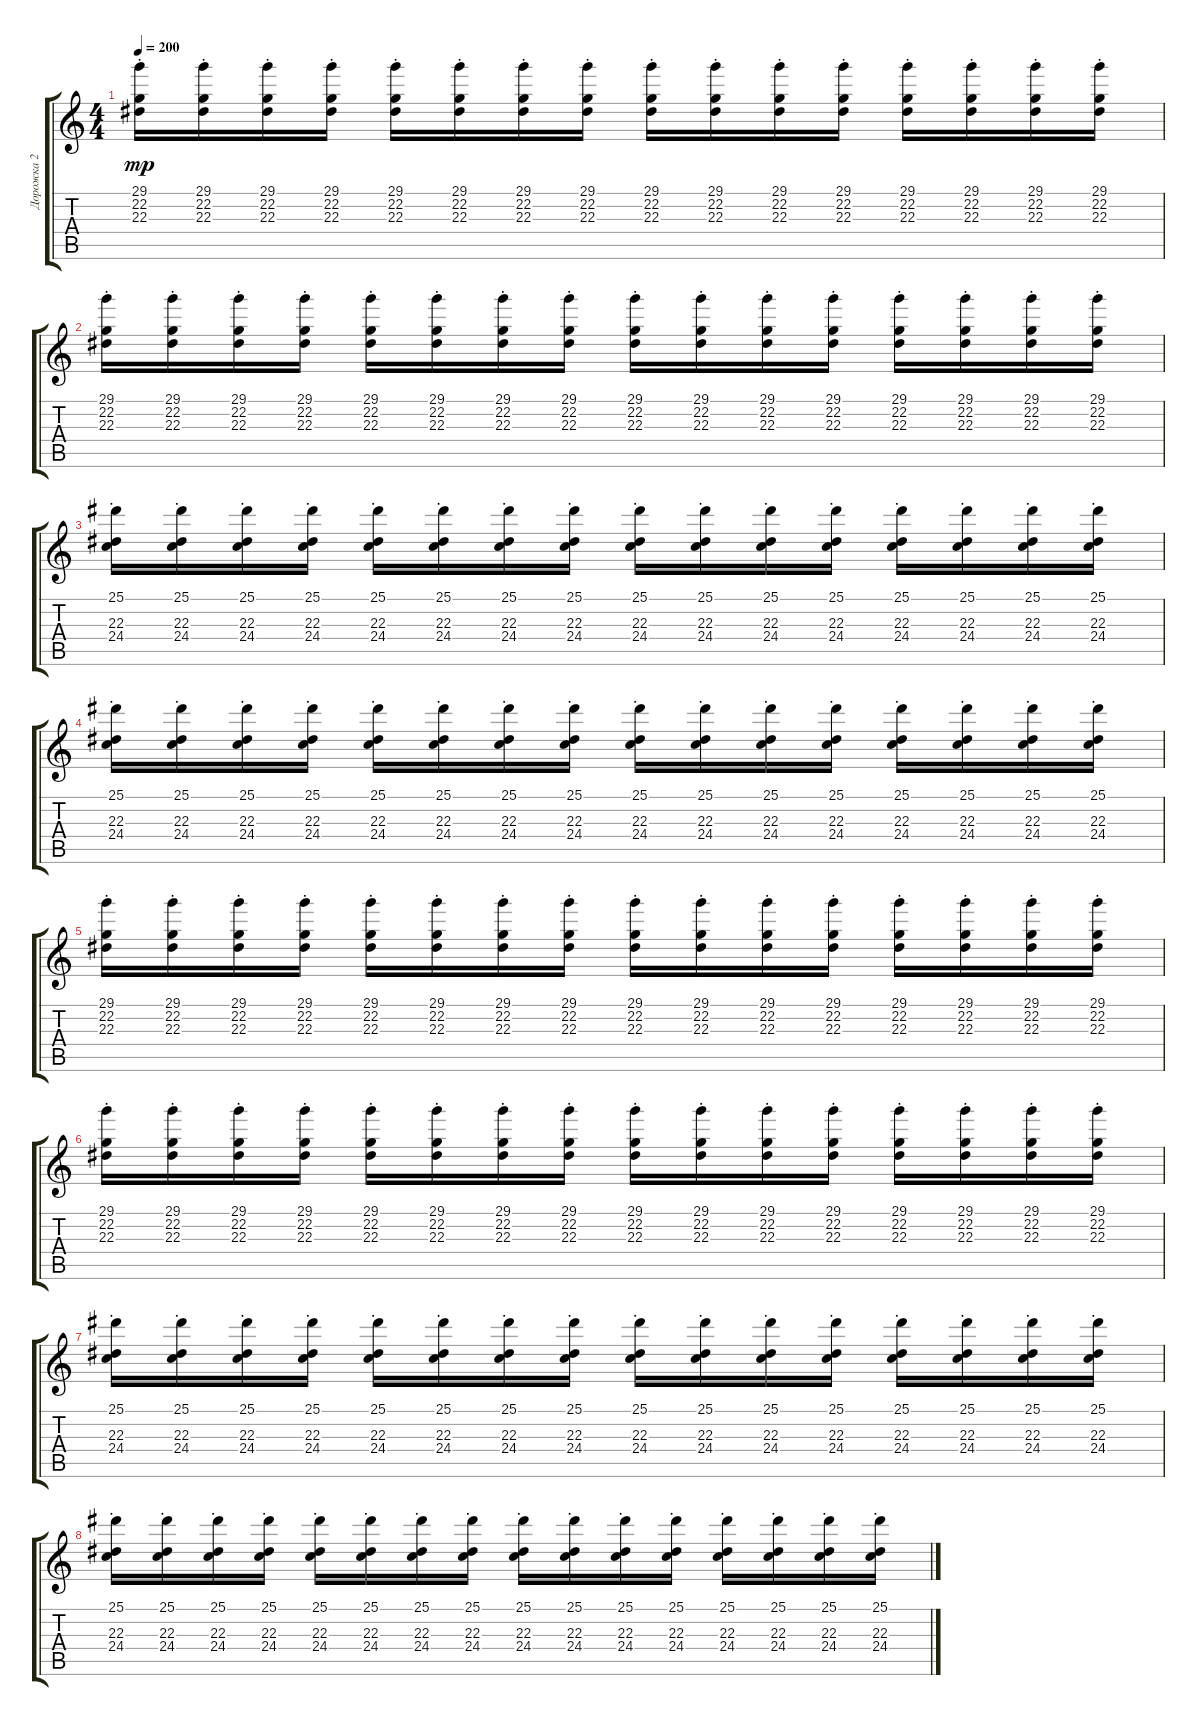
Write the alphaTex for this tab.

\track ("Дорожка 2" "Дорожка 2") {instrument pad8sweep}
\staff {score tabs}
\tuning (D4 A3 F3 C3 G2 C2) {hide}
\ts (4 4)
\tempo 200
\clef g2
\ks c
(29.1 22.2{st} 22.3{st}).16{dy mp} (29.1 22.2{st} 22.3{st}).16 (29.1 22.2{st} 22.3{st}).16 (29.1 22.2{st} 22.3{st}).16 (29.1 22.2{st} 22.3{st}).16 (29.1 22.2{st} 22.3{st}).16 (29.1 22.2{st} 22.3{st}).16 (29.1 22.2{st} 22.3{st}).16 (29.1 22.2{st} 22.3{st}).16 (29.1 22.2{st} 22.3{st}).16 (29.1 22.2{st} 22.3{st}).16 (29.1 22.2{st} 22.3{st}).16 (29.1 22.2{st} 22.3{st}).16 (29.1 22.2{st} 22.3{st}).16 (29.1 22.2{st} 22.3{st}).16 (29.1 22.2{st} 22.3{st}).16 |
(29.1 22.2{st} 22.3{st}).16 (29.1 22.2{st} 22.3{st}).16 (29.1 22.2{st} 22.3{st}).16 (29.1 22.2{st} 22.3{st}).16 (29.1 22.2{st} 22.3{st}).16 (29.1 22.2{st} 22.3{st}).16 (29.1 22.2{st} 22.3{st}).16 (29.1 22.2{st} 22.3{st}).16 (29.1 22.2{st} 22.3{st}).16 (29.1 22.2{st} 22.3{st}).16 (29.1 22.2{st} 22.3{st}).16 (29.1 22.2{st} 22.3{st}).16 (29.1 22.2{st} 22.3{st}).16 (29.1 22.2{st} 22.3{st}).16 (29.1 22.2{st} 22.3{st}).16 (29.1 22.2{st} 22.3{st}).16 |
(25.1 22.3{st} 24.4{st}).16 (25.1 22.3{st} 24.4{st}).16 (25.1 22.3{st} 24.4{st}).16 (25.1 22.3{st} 24.4{st}).16 (25.1 22.3{st} 24.4{st}).16 (25.1 22.3{st} 24.4{st}).16 (25.1 22.3{st} 24.4{st}).16 (25.1 22.3{st} 24.4{st}).16 (25.1 22.3{st} 24.4{st}).16 (25.1 22.3{st} 24.4{st}).16 (25.1 22.3{st} 24.4{st}).16 (25.1 22.3{st} 24.4{st}).16 (25.1 22.3{st} 24.4{st}).16 (25.1 22.3{st} 24.4{st}).16 (25.1 22.3{st} 24.4{st}).16 (25.1 22.3{st} 24.4{st}).16 |
(25.1 22.3{st} 24.4{st}).16 (25.1 22.3{st} 24.4{st}).16 (25.1 22.3{st} 24.4{st}).16 (25.1 22.3{st} 24.4{st}).16 (25.1 22.3{st} 24.4{st}).16 (25.1 22.3{st} 24.4{st}).16 (25.1 22.3{st} 24.4{st}).16 (25.1 22.3{st} 24.4{st}).16 (25.1 22.3{st} 24.4{st}).16 (25.1 22.3{st} 24.4{st}).16 (25.1 22.3{st} 24.4{st}).16 (25.1 22.3{st} 24.4{st}).16 (25.1 22.3{st} 24.4{st}).16 (25.1 22.3{st} 24.4{st}).16 (25.1 22.3{st} 24.4{st}).16 (25.1 22.3{st} 24.4{st}).16 |
(29.1 22.2{st} 22.3{st}).16 (29.1 22.2{st} 22.3{st}).16 (29.1 22.2{st} 22.3{st}).16 (29.1 22.2{st} 22.3{st}).16 (29.1 22.2{st} 22.3{st}).16 (29.1 22.2{st} 22.3{st}).16 (29.1 22.2{st} 22.3{st}).16 (29.1 22.2{st} 22.3{st}).16 (29.1 22.2{st} 22.3{st}).16 (29.1 22.2{st} 22.3{st}).16 (29.1 22.2{st} 22.3{st}).16 (29.1 22.2{st} 22.3{st}).16 (29.1 22.2{st} 22.3{st}).16 (29.1 22.2{st} 22.3{st}).16 (29.1 22.2{st} 22.3{st}).16 (29.1 22.2{st} 22.3{st}).16 |
(29.1 22.2{st} 22.3{st}).16 (29.1 22.2{st} 22.3{st}).16 (29.1 22.2{st} 22.3{st}).16 (29.1 22.2{st} 22.3{st}).16 (29.1 22.2{st} 22.3{st}).16 (29.1 22.2{st} 22.3{st}).16 (29.1 22.2{st} 22.3{st}).16 (29.1 22.2{st} 22.3{st}).16 (29.1 22.2{st} 22.3{st}).16 (29.1 22.2{st} 22.3{st}).16 (29.1 22.2{st} 22.3{st}).16 (29.1 22.2{st} 22.3{st}).16 (29.1 22.2{st} 22.3{st}).16 (29.1 22.2{st} 22.3{st}).16 (29.1 22.2{st} 22.3{st}).16 (29.1 22.2{st} 22.3{st}).16 |
(25.1 22.3{st} 24.4{st}).16 (25.1 22.3{st} 24.4{st}).16 (25.1 22.3{st} 24.4{st}).16 (25.1 22.3{st} 24.4{st}).16 (25.1 22.3{st} 24.4{st}).16 (25.1 22.3{st} 24.4{st}).16 (25.1 22.3{st} 24.4{st}).16 (25.1 22.3{st} 24.4{st}).16 (25.1 22.3{st} 24.4{st}).16 (25.1 22.3{st} 24.4{st}).16 (25.1 22.3{st} 24.4{st}).16 (25.1 22.3{st} 24.4{st}).16 (25.1 22.3{st} 24.4{st}).16 (25.1 22.3{st} 24.4{st}).16 (25.1 22.3{st} 24.4{st}).16 (25.1 22.3{st} 24.4{st}).16 |
(25.1 22.3{st} 24.4{st}).16 (25.1 22.3{st} 24.4{st}).16 (25.1 22.3{st} 24.4{st}).16 (25.1 22.3{st} 24.4{st}).16 (25.1 22.3{st} 24.4{st}).16 (25.1 22.3{st} 24.4{st}).16 (25.1 22.3{st} 24.4{st}).16 (25.1 22.3{st} 24.4{st}).16 (25.1 22.3{st} 24.4{st}).16 (25.1 22.3{st} 24.4{st}).16 (25.1 22.3{st} 24.4{st}).16 (25.1 22.3{st} 24.4{st}).16 (25.1 22.3{st} 24.4{st}).16 (25.1 22.3{st} 24.4{st}).16 (25.1 22.3{st} 24.4{st}).16 (25.1 22.3{st} 24.4{st}).16
